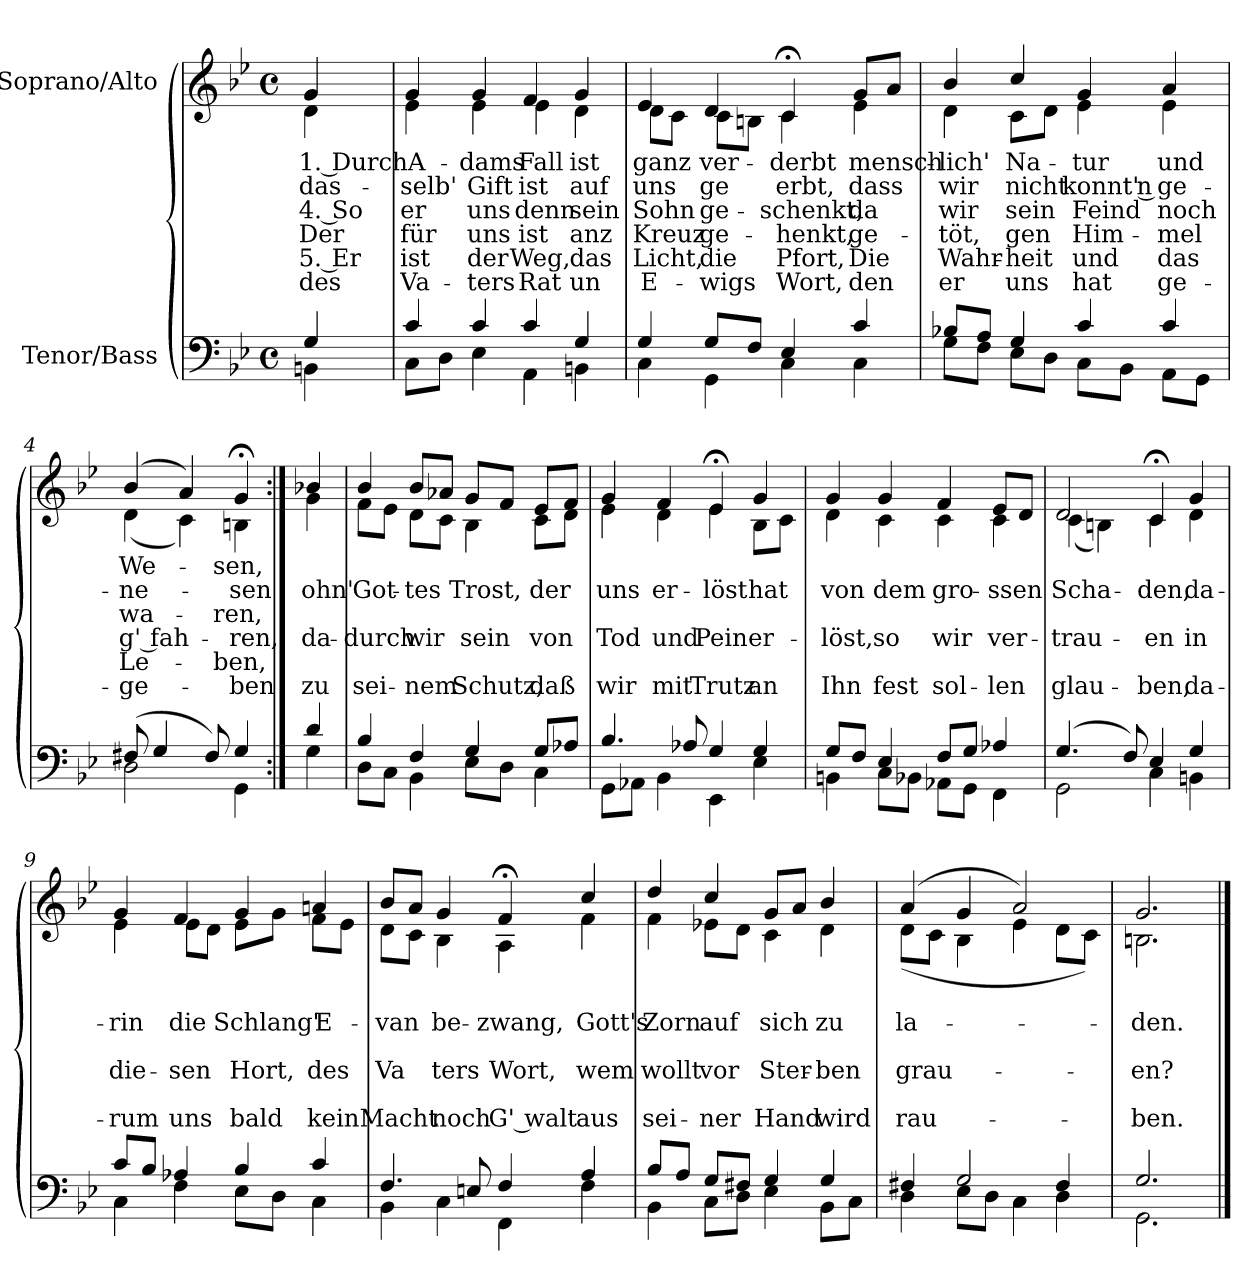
**kern	**kern	**text	**text	**text	**text	**text	**text
*part2	*part1	*part1	*part1	*part1	*part1	*part1	*part1
*staff2	*staff1	*staff1	*staff1	*staff1	*staff1	*staff1	*staff1
*I"Tenor/Bass	*I"Soprano/Alto	*	*	*	*	*	*
*clefF4	*clefG2	*	*	*	*	*	*
*k[b-e-]	*k[b-e-]	*	*	*	*	*	*
*M4/4	*M4/4	*	*	*	*	*	*
*met(c)	*met(c)	*	*	*	*	*	*
=	=	=	=	=	=	=	=
*^	*	*	*	*	*	*	*
!	!	!	!LO:LY:b	!LO:LY:b	!LO:LY:b	!LO:LY:b	!LO:LY:b	!LO:LY:b
*	*	*^	*	*	*	*	*	*
4G/	4BBn\	4g/	4d\	1. Durch	das-	4. So	Der	5. Er	des
=1	=1	=1	=1	=1	=1	=1	=1	=1	=1
!	!	!	!	!LO:LY:b	!LO:LY:b	!LO:LY:b	!LO:LY:b	!LO:LY:b	!LO:LY:b
4c/	8C\L	4g/	4e-\	A-	-selb'	er	für	ist	Va-
.	8D\J	.	.	.	.	.	.	.	.
!	!	!	!	!LO:LY:b	!LO:LY:b	!LO:LY:b	!LO:LY:b	!LO:LY:b	!LO:LY:b
4c/	4E-\	4g/	4e-\	-dams	Gift	uns	uns	der	-ters
!	!	!	!	!LO:LY:b	!LO:LY:b	!LO:LY:b	!LO:LY:b	!LO:LY:b	!LO:LY:b
4c/	4AA\	4f/	4e-\	Fall	ist	denn	ist	Weg,	Rat
!	!	!	!	!LO:LY:b	!LO:LY:b	!LO:LY:b	!LO:LY:b	!LO:LY:b	!LO:LY:b
4G/	4BBn\	4g/	4d\	ist	auf	sein	anz	das	un
=2	=2	=2	=2	=2	=2	=2	=2	=2	=2
!	!	!	!	!LO:LY:b	!LO:LY:b	!LO:LY:b	!LO:LY:b	!LO:LY:b	!LO:LY:b
4G/	4C\	4e-/	8d\L	ganz	uns	Sohn	Kreuz	Licht,	E-
.	.	.	8c\J	.	.	.	.	.	.
!	!	!	!	!LO:LY:b	!LO:LY:b	!LO:LY:b	!LO:LY:b	!LO:LY:b	!LO:LY:b
8G/L	4GG\	4d/	8c\L	ver-	ge	ge-	ge-	die	-wigs
8F/J	.	.	8Bn\J	.	.	.	.	.	.
!	!	!	!	!LO:LY:b	!LO:LY:b	!LO:LY:b	!LO:LY:b	!LO:LY:b	!LO:LY:b
4E-/	4C\	4c;</	4c\	derbt	erbt,	-schenkt,	-henkt,	Pfort,	Wort,
!	!	!	!	!LO:LY:b	!LO:LY:b	!LO:LY:b	!LO:LY:b	!LO:LY:b	!LO:LY:b
4c/	4C\	8g/L	4e-\	mensch-	dass	da	ge-	Die	den
.	.	8a/J	.	.	.	.	.	.	.
=3	=3	=3	=3	=3	=3	=3	=3	=3	=3
!	!	!	!	!LO:LY:b	!LO:LY:b	!LO:LY:b	!LO:LY:b	!LO:LY:b	!LO:LY:b
8B-X/L	8G\L	4b-/	4d\	-lich'	wir	wir	-töt,	Wahr-	er
8A/J	8F\J	.	.	.	.	.	.	.	.
!	!	!	!	!LO:LY:b	!LO:LY:b	!LO:LY:b	!LO:LY:b	!LO:LY:b	!LO:LY:b
4G/	8E-\L	4cc/	8c\L	Na-	nicht	sein	gen	-heit	uns
.	8D\J	.	8d\J	.	.	.	.	.	.
!	!	!	!	!LO:LY:b	!LO:LY:b	!LO:LY:b	!LO:LY:b	!LO:LY:b	!LO:LY:b
4c/	8C\L	4g/	4e-\	-tur	konnt' n	Feind	Him-	und	hat
.	8BB-\J	.	.	.	.	.	.	.	.
!	!	!	!	!LO:LY:b	!LO:LY:b	!LO:LY:b	!LO:LY:b	!LO:LY:b	!LO:LY:b
4c/	8AA\L	4a/	4e-\	und	ge-	noch	-mel	das	ge-
.	8GG\J	.	.	.	.	.	.	.	.
=4	=4	=4	=4	=4	=4	=4	=4	=4	=4
!	!	!	!	!LO:LY:b	!LO:LY:b	!LO:LY:b	!LO:LY:b	!LO:LY:b	!LO:LY:b
(8F#X/	2D\	(4b-/	(4d\	We-	-ne-	wa-	g' fah-	Le-	-ge-
4G/	.	.	.	.	.	.	.	.	.
.	.	4a/)	4c\)	.	.	.	.	.	.
8F#/)	.	.	.	.	.	.	.	.	.
!	!	!	!	!LO:LY:b	!LO:LY:b	!LO:LY:b	!LO:LY:b	!LO:LY:b	!LO:LY:b
4G/	4GG\	4g;</	4Bn\	-sen,	-sen	-ren,	-ren,	-ben,	-ben
=4X1:|!	=4X1:|!	=4X1:|!	=4X1:|!	=4X1:|!	=4X1:|!	=4X1:|!	=4X1:|!	=4X1:|!	=4X1:|!
!	!	!	!	!	!LO:LY:b	!	!LO:LY:b	!	!LO:LY:b
4d/	4G\	4b-X/	4g\	.	ohn'	.	da-	.	zu
!!LO:LB:g=z	!!
=5	=5	=5	=5	=5	=5	=5	=5	=5	=5
!	!	!	!	!	!LO:LY:b	!	!LO:LY:b	!	!LO:LY:b
4B-/	8D\L	4b-/	8f\L	.	Got-	.	-durch	.	sei-
.	8C\J	.	8e-\J	.	.	.	.	.	.
!	!	!	!	!	!LO:LY:b	!	!LO:LY:b	!	!LO:LY:b
4F/	4BB-\	8b-/L	8d\L	.	-tes	.	wir	.	-nem
.	.	8a-X/J	8c\J	.	.	.	.	.	.
!	!	!	!	!	!LO:LY:b	!	!LO:LY:b	!	!LO:LY:b
4G/	8E-\L	8g/L	4B-\	.	Trost,	.	sein	.	Schutz,
.	8D\J	8f/J	.	.	.	.	.	.	.
!	!	!	!	!	!LO:LY:b	!	!LO:LY:b	!	!LO:LY:b
8G/L	4C\	8e-/L	8c\L	.	der	.	von	.	daß
8A-X/J	.	8f/J	8d\J	.	.	.	.	.	.
=6	=6	=6	=6	=6	=6	=6	=6	=6	=6
!	!	!	!	!	!LO:LY:b	!	!LO:LY:b	!	!LO:LY:b
4.B-/	8GG\L	4g/	4e-\	.	uns	.	Tod	.	wir
.	8AA-X\J	.	.	.	.	.	.	.	.
!	!	!	!	!	!LO:LY:b	!	!LO:LY:b	!	!LO:LY:b
.	4BB-\	4f/	4d\	.	er-	.	und	.	mit
8A-X/	.	.	.	.	.	.	.	.	.
!	!	!	!	!	!LO:LY:b	!	!LO:LY:b	!	!LO:LY:b
4G/	4EE-\	4e-;</	4e-\	.	-löst	.	Pein	.	Trutz
!	!	!	!	!	!LO:LY:b	!	!LO:LY:b	!	!LO:LY:b
4G/	4E-\	4g/	8B-\L	.	hat	.	er-	.	an
.	.	.	8c\J	.	.	.	.	.	.
=7	=7	=7	=7	=7	=7	=7	=7	=7	=7
!	!	!	!	!	!LO:LY:b	!	!LO:LY:b	!	!LO:LY:b
8G/L	4BBn\	4g/	4d\	.	von	.	-löst,	.	Ihn
8F/J	.	.	.	.	.	.	.	.	.
!	!	!	!	!	!LO:LY:b	!	!LO:LY:b	!	!LO:LY:b
4E-/	8C\L	4g/	4c\	.	dem	.	so	.	fest
.	8BB-X\J	.	.	.	.	.	.	.	.
!	!	!	!	!	!LO:LY:b	!	!LO:LY:b	!	!LO:LY:b
8F/L	8AA-X\L	4f/	4c\	.	gro-	.	wir	.	sol-
8G/J	8GG\J	.	.	.	.	.	.	.	.
!	!	!	!	!	!LO:LY:b	!	!LO:LY:b	!	!LO:LY:b
4A-X/	4FF\	8e-/L	4c\	.	-ssen	.	ver-	.	-len
.	.	8d/J	.	.	.	.	.	.	.
=8	=8	=8	=8	=8	=8	=8	=8	=8	=8
!	!	!	!	!	!LO:LY:b	!	!LO:LY:b	!	!LO:LY:b
(4.G/	2GG\	2d/	(4c\	.	Scha-	.	-trau-	.	glau-
.	.	.	4Bn\)	.	.	.	.	.	.
8F/)	.	.	.	.	.	.	.	.	.
!	!	!	!	!	!LO:LY:b	!	!LO:LY:b	!	!LO:LY:b
4E-/	4C\	4c;</	4c\	.	den,	.	-en	.	-ben,
!	!	!	!	!	!LO:LY:b	!	!LO:LY:b	!	!LO:LY:b
4G/	4BBn\	4g/	4d\	.	da-	.	in	.	da-
=9	=9	=9	=9	=9	=9	=9	=9	=9	=9
!	!	!	!	!	!LO:LY:b	!	!LO:LY:b	!	!LO:LY:b
8c/L	4C\	4g/	4e-\	.	-rin	.	die-	.	-rum
8B-/J	.	.	.	.	.	.	.	.	.
!	!	!	!	!	!LO:LY:b	!	!LO:LY:b	!	!LO:LY:b
4A-X/	4F\	4f/	8e-\L	.	die	.	-sen	.	uns
.	.	.	8d\J	.	.	.	.	.	.
!	!	!	!	!	!LO:LY:b	!	!LO:LY:b	!	!LO:LY:b
4B-/	8E-\L	4g/	8e-\L	.	Schlang'	.	Hort,	.	bald
.	8D\J	.	8g\J	.	.	.	.	.	.
!	!	!	!	!	!LO:LY:b	!	!LO:LY:b	!	!LO:LY:b
4c/	4C\	4an/	8f\L	.	E-	.	des	.	kein
.	.	.	8e-\J	.	.	.	.	.	.
!!LO:LB:g=z	!!
=10	=10	=10	=10	=10	=10	=10	=10	=10	=10
!	!	!	!	!	!LO:LY:b	!	!LO:LY:b	!	!LO:LY:b
4.F/	4BB-\	8b-/L	8d\L	.	-van	.	Va	.	Macht
.	.	8a/J	8c\J	.	.	.	.	.	.
!	!	!	!	!	!LO:LY:b	!	!LO:LY:b	!	!LO:LY:b
.	4C\	4g/	4B-\	.	be-	.	ters	.	noch
8En/	.	.	.	.	.	.	.	.	.
!	!	!	!	!	!LO:LY:b	!	!LO:LY:b	!	!LO:LY:b
4F/	4FF\	4f;</	4A\	.	-zwang,	.	Wort,	.	G' walt
!	!	!	!	!	!LO:LY:b	!	!LO:LY:b	!	!LO:LY:b
4A/	4F\	4cc/	4f\	.	Gott's	.	wem	.	aus
=11	=11	=11	=11	=11	=11	=11	=11	=11	=11
!	!	!	!	!	!LO:LY:b	!	!LO:LY:b	!	!LO:LY:b
8B-/L	4BB-\	4dd/	4f\	.	Zorn	.	wollt	.	sei-
8A/J	.	.	.	.	.	.	.	.	.
!	!	!	!	!	!LO:LY:b	!	!LO:LY:b	!	!LO:LY:b
8G/L	8C\L	4cc/	8e-X\L	.	auf	.	vor	.	-ner
8F#X/J	8D\J	.	8d\J	.	.	.	.	.	.
!	!	!	!	!	!LO:LY:b	!	!LO:LY:b	!	!LO:LY:b
4G/	4E-\	8g/L	4c\	.	sich	.	Ster-	.	Hand
.	.	8a/J	.	.	.	.	.	.	.
!	!	!	!	!	!LO:LY:b	!	!LO:LY:b	!	!LO:LY:b
4G/	8BB-\L	4b-/	4d\	.	zu	.	-ben	.	wird
.	8C\J	.	.	.	.	.	.	.	.
=12	=12	=12	=12	=12	=12	=12	=12	=12	=12
!	!	!	!	!	!LO:LY:b	!	!LO:LY:b	!	!LO:LY:b
4F#X/	4D\	(4a/	(8d\L	.	la-	.	grau-	.	rau-
.	.	.	8c\J	.	.	.	.	.	.
2G/	8E-\L	4g/	4B-\	.	.	.	.	.	.
.	8D\J	.	.	.	.	.	.	.	.
.	4C\	2a/)	4e-\	.	.	.	.	.	.
4F#/	4D\	.	8d\L	.	.	.	.	.	.
.	.	.	8c\J)	.	.	.	.	.	.
=13	=13	=13	=13	=13	=13	=13	=13	=13	=13
!	!	!	!	!	!LO:LY:b	!	!LO:LY:b	!	!LO:LY:b
2.G/	2.GG\	2.g/	2.Bn\	.	-den.	.	-en?	.	-ben.
*v	*v	*	*	*	*	*	*	*	*
*	*v	*v	*	*	*	*	*	*
==	==	==	==	==	==	==	==
*-	*-	*-	*-	*-	*-	*-	*-
